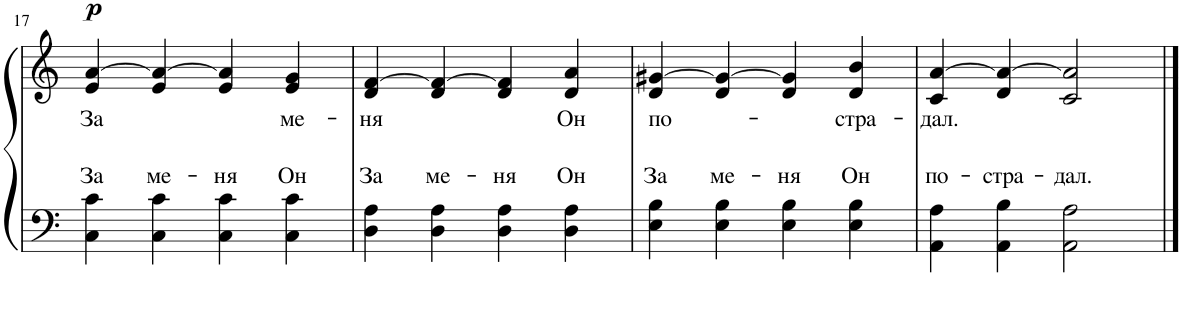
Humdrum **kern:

**kern	**text	**kern	**text	**dynam
*part1	*part1	*part1	*part1	*part1
*staff2	*staff2	*staff1	*staff1	*staff1/2
*I"Piano	*	*	*	*
*I'Pno.	*	*	*	*
!!LO:PB:g=z
*clefF4	*	*clefG2	*	*
*k[]	*	*k[]	*	*
*M4/4	*	*M4/4	*	*
=17	=17	=17	=17	=17
!	!LO:LY:a	!	!LO:LY:b	!LO:DY:a
4C\ 4c\	За	4e/ [4a/	За	p
!	!LO:LY:a	!	!	!
4C\ 4c\	ме-	4e/ 4a/_	.	.
!	!LO:LY:a	!	!	!
4C\ 4c\	-ня	4e/ 4a/]	.	.
!	!LO:LY:a	!	!LO:LY:b	!
4C\ 4c\	Он	4e/ 4g/	ме-	.
=18	=18	=18	=18	=18
!	!LO:LY:a	!	!LO:LY:b	!
4D\ 4A\	За	4d/ [4f/	-ня	.
!	!LO:LY:a	!	!	!
4D\ 4A\	ме-	4d/ 4f/_	.	.
!	!LO:LY:a	!	!	!
4D\ 4A\	-ня	4d/ 4f/]	.	.
!	!LO:LY:a	!	!LO:LY:b	!
4D\ 4A\	Он	4d/ 4a/	Он	.
=19	=19	=19	=19	=19
!	!LO:LY:a	!	!LO:LY:b	!
4E\ 4B\	За	4d/ [4g#X/	по-	.
!	!LO:LY:a	!	!	!
4E\ 4B\	ме-	4d/ 4g#/_	.	.
!	!LO:LY:a	!	!	!
4E\ 4B\	-ня	4d/ 4g#/]	.	.
!	!LO:LY:a	!	!LO:LY:b	!
4E\ 4B\	Он	4d/ 4b/	-стра-	.
=20	=20	=20	=20	=20
!	!LO:LY:a	!	!LO:LY:b	!
4AA\ 4A\	по-	4c/ [4a/	-дал.	.
!	!LO:LY:a	!	!	!
4AA\ 4B\	-стра-	4d/ 4a/_	.	.
!	!LO:LY:a	!	!	!
2AA\ 2A\	-дал.	2c/ 2a/]	.	.
==	==	==	==	==
*-	*-	*-	*-	*-
